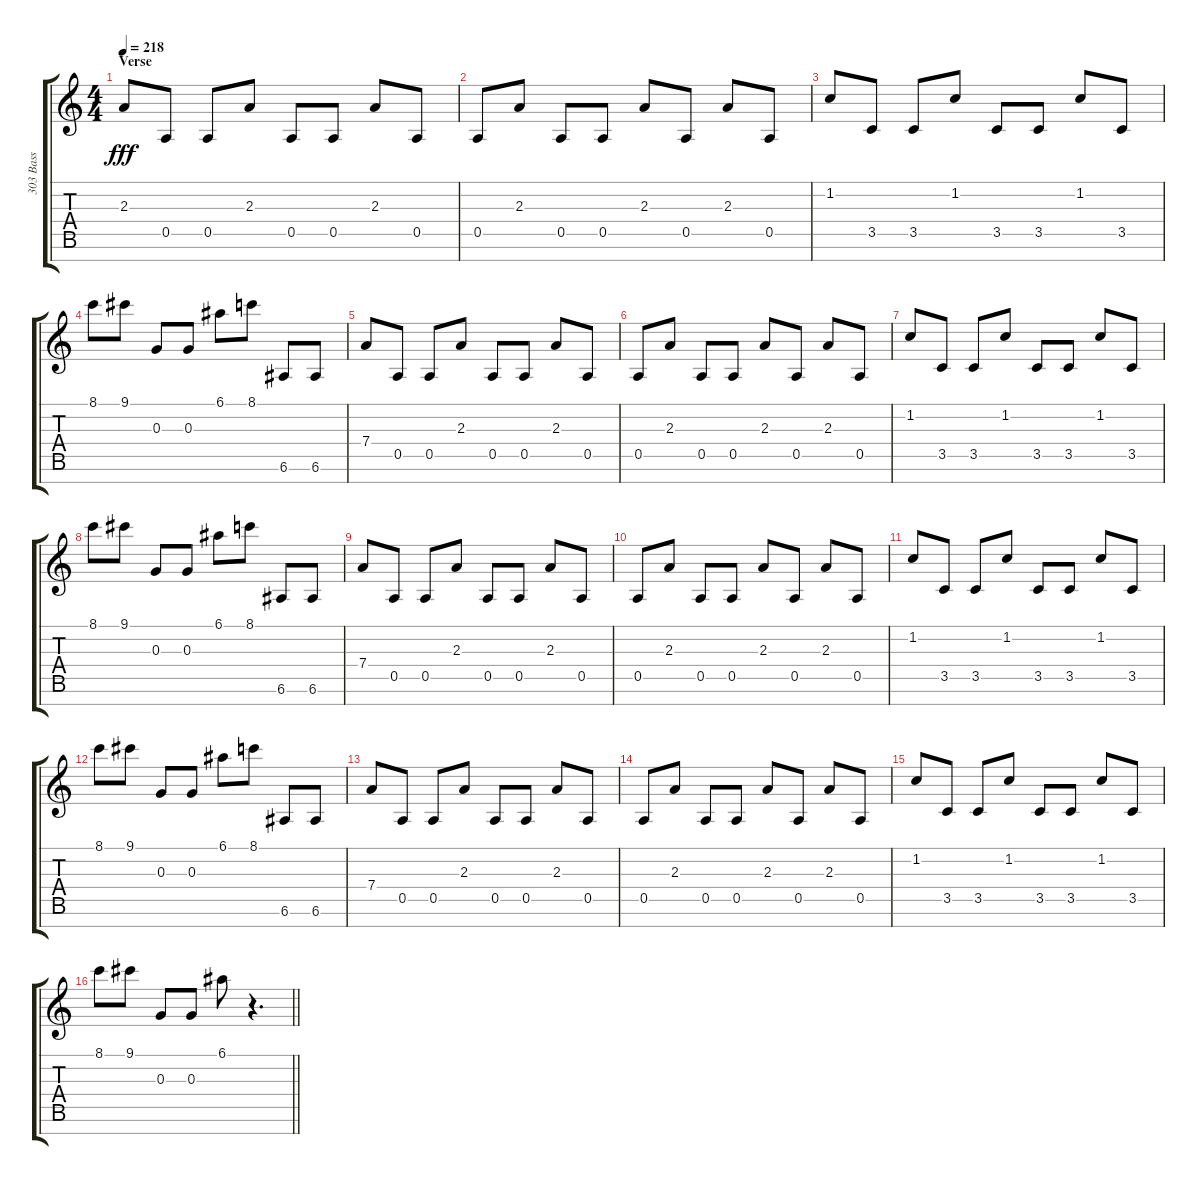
\track ("303 Bass" "303 Bass") {instrument synthbass1}
\staff {score tabs}
\tuning (E4 B3 G3 D3 A2 E2 B1) {hide}
\ts (4 4)
\section ("" "Verse")
\tempo 218
\clef g2
\ks c
2.3.8{dy fff} 0.5.8 0.5.8 2.3.8 0.5.8 0.5.8 2.3.8 0.5.8 |
0.5.8 2.3.8 0.5.8 0.5.8 2.3.8 0.5.8 2.3.8 0.5.8 |
1.2.8 3.5.8 3.5.8 1.2.8 3.5.8 3.5.8 1.2.8 3.5.8 |
8.1.8 9.1.8 0.3.8 0.3.8 6.1.8 8.1.8 6.6.8 6.6.8 |
7.4.8 0.5.8 0.5.8 2.3.8 0.5.8 0.5.8 2.3.8 0.5.8 |
0.5.8 2.3.8 0.5.8 0.5.8 2.3.8 0.5.8 2.3.8 0.5.8 |
1.2.8 3.5.8 3.5.8 1.2.8 3.5.8 3.5.8 1.2.8 3.5.8 |
8.1.8 9.1.8 0.3.8 0.3.8 6.1.8 8.1.8 6.6.8 6.6.8 |
7.4.8 0.5.8 0.5.8 2.3.8 0.5.8 0.5.8 2.3.8 0.5.8 |
0.5.8 2.3.8 0.5.8 0.5.8 2.3.8 0.5.8 2.3.8 0.5.8 |
1.2.8 3.5.8 3.5.8 1.2.8 3.5.8 3.5.8 1.2.8 3.5.8 |
8.1.8 9.1.8 0.3.8 0.3.8 6.1.8 8.1.8 6.6.8 6.6.8 |
7.4.8 0.5.8 0.5.8 2.3.8 0.5.8 0.5.8 2.3.8 0.5.8 |
0.5.8 2.3.8 0.5.8 0.5.8 2.3.8 0.5.8 2.3.8 0.5.8 |
1.2.8 3.5.8 3.5.8 1.2.8 3.5.8 3.5.8 1.2.8 3.5.8 |
\barLineRight lightlight
8.1.8 9.1.8 0.3.8 0.3.8 6.1.8 r.4{d}
